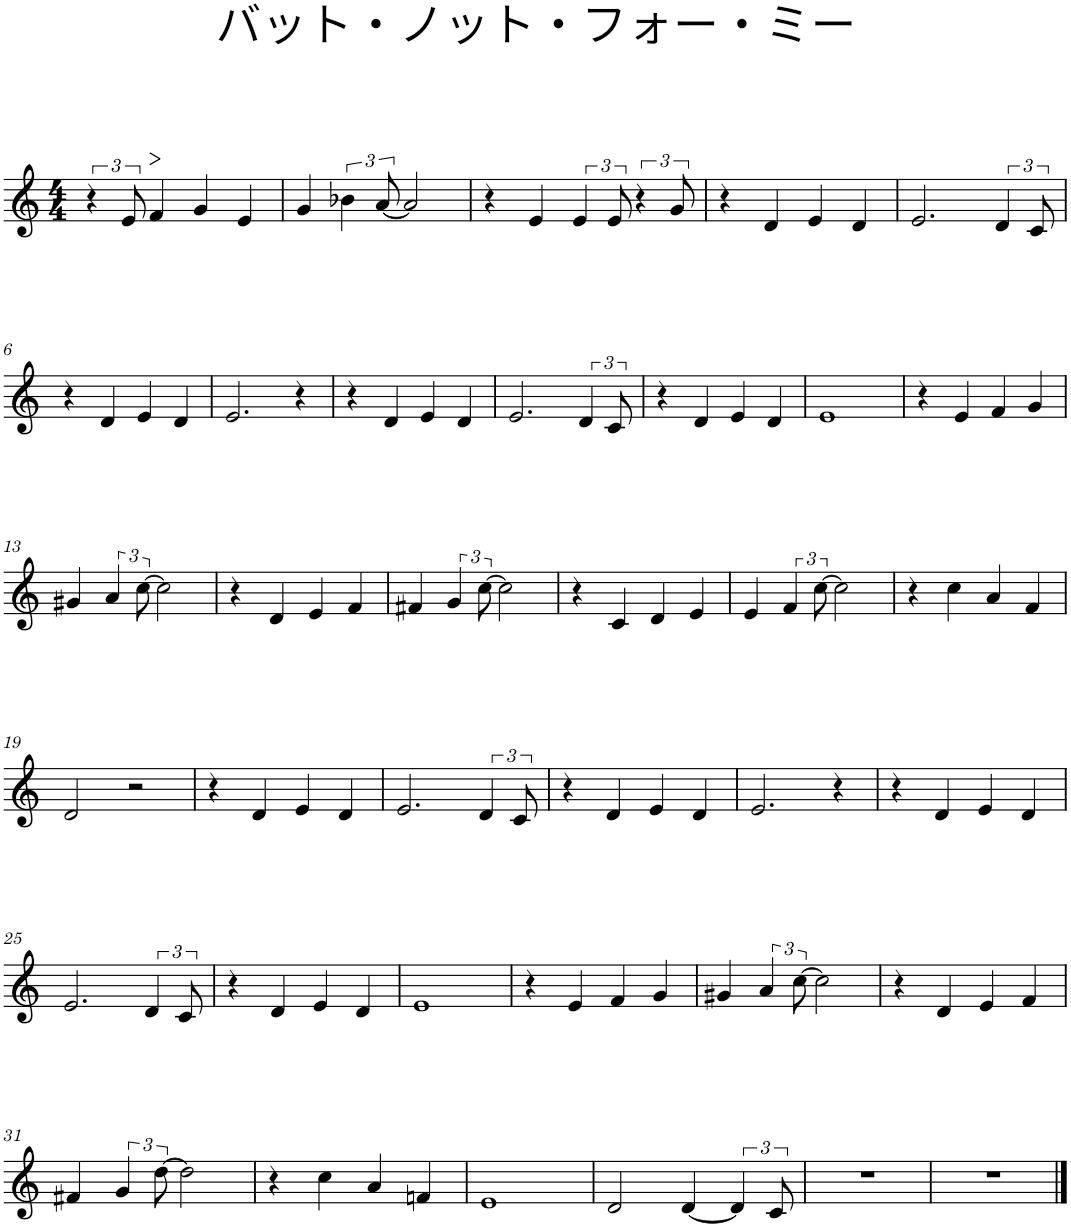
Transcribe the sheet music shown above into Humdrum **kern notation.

**kern
*part1
*staff1
*I"Piano
*I'Pno.
*clefG2
*k[]
*M4/4
=1
6r
12e/
4f/
4g/
4e/
=2
4g/
6b-X\
[12a/
2a/]
=3
4r
4e/
6e/
12e/
6r
12g/
=4
4r
4d/
4e/
4d/
=5
2.e/
6d/
12c/
!!LO:LB:g=z
=6
4r
4d/
4e/
4d/
=7
2.e/
4r
=8
4r
4d/
4e/
4d/
=9
2.e/
6d/
12c/
=10
4r
4d/
4e/
4d/
=11
1e
=12
4r
4e/
4f/
4g/
!!LO:LB:g=z
=13
4g#X/
6a/
[12cc\
2cc\]
=14
4r
4d/
4e/
4f/
=15
4f#X/
6g/
[12cc\
2cc\]
=16
4r
4c/
4d/
4e/
=17
4e/
6f/
[12cc\
2cc\]
=18
4r
4cc\
4a/
4f/
!!LO:LB:g=z
=19
2d/
2r
=20
4r
4d/
4e/
4d/
=21
2.e/
6d/
12c/
=22
4r
4d/
4e/
4d/
=23
2.e/
4r
=24
4r
4d/
4e/
4d/
!!LO:LB:g=z
=25
2.e/
6d/
12c/
=26
4r
4d/
4e/
4d/
=27
1e
=28
4r
4e/
4f/
4g/
=29
4g#X/
6a/
[12cc\
2cc\]
=30
4r
4d/
4e/
4f/
!!LO:LB:g=z
=31
4f#X/
6g/
[12dd\
2dd\]
=32
4r
4cc\
4a/
4fn/
=33
1e
=34
2d/
[4d/
6d/]
12c/
=35
1r
=36
1r
==
*-
